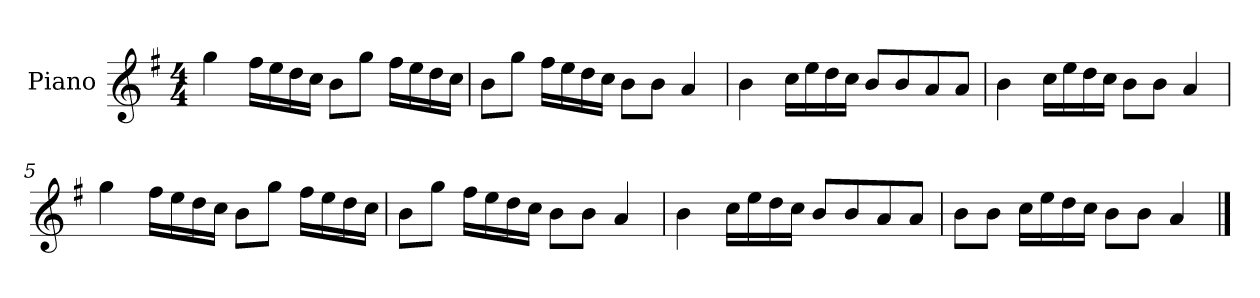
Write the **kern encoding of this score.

**kern
*part1
*staff1
*I"Piano
*I'P-no
*clefG2
*k[f#]
*M4/4
*MM90
=1
4gg\
16ff#\LL
16ee\
16dd\
16cc\JJ
8b\L
8gg\J
16ff#\LL
16ee\
16dd\
16cc\JJ
=2
8b\L
8gg\J
16ff#\LL
16ee\
16dd\
16cc\JJ
8b\L
8b\J
4a/
=3
4b\
16cc\LL
16ee\
16dd\
16cc\JJ
8b/L
8b/
8a/
8a/J
=4
4b\
16cc\LL
16ee\
16dd\
16cc\JJ
8b\L
8b\J
4a/
!!LO:LB:g=z
=5
4gg\
16ff#\LL
16ee\
16dd\
16cc\JJ
8b\L
8gg\J
16ff#\LL
16ee\
16dd\
16cc\JJ
=6
8b\L
8gg\J
16ff#\LL
16ee\
16dd\
16cc\JJ
8b\L
8b\J
4a/
=7
4b\
16cc\LL
16ee\
16dd\
16cc\JJ
8b/L
8b/
8a/
8a/J
=8
8b\L
8b\J
16cc\LL
16ee\
16dd\
16cc\JJ
8b\L
8b\J
4a/
==
*-
